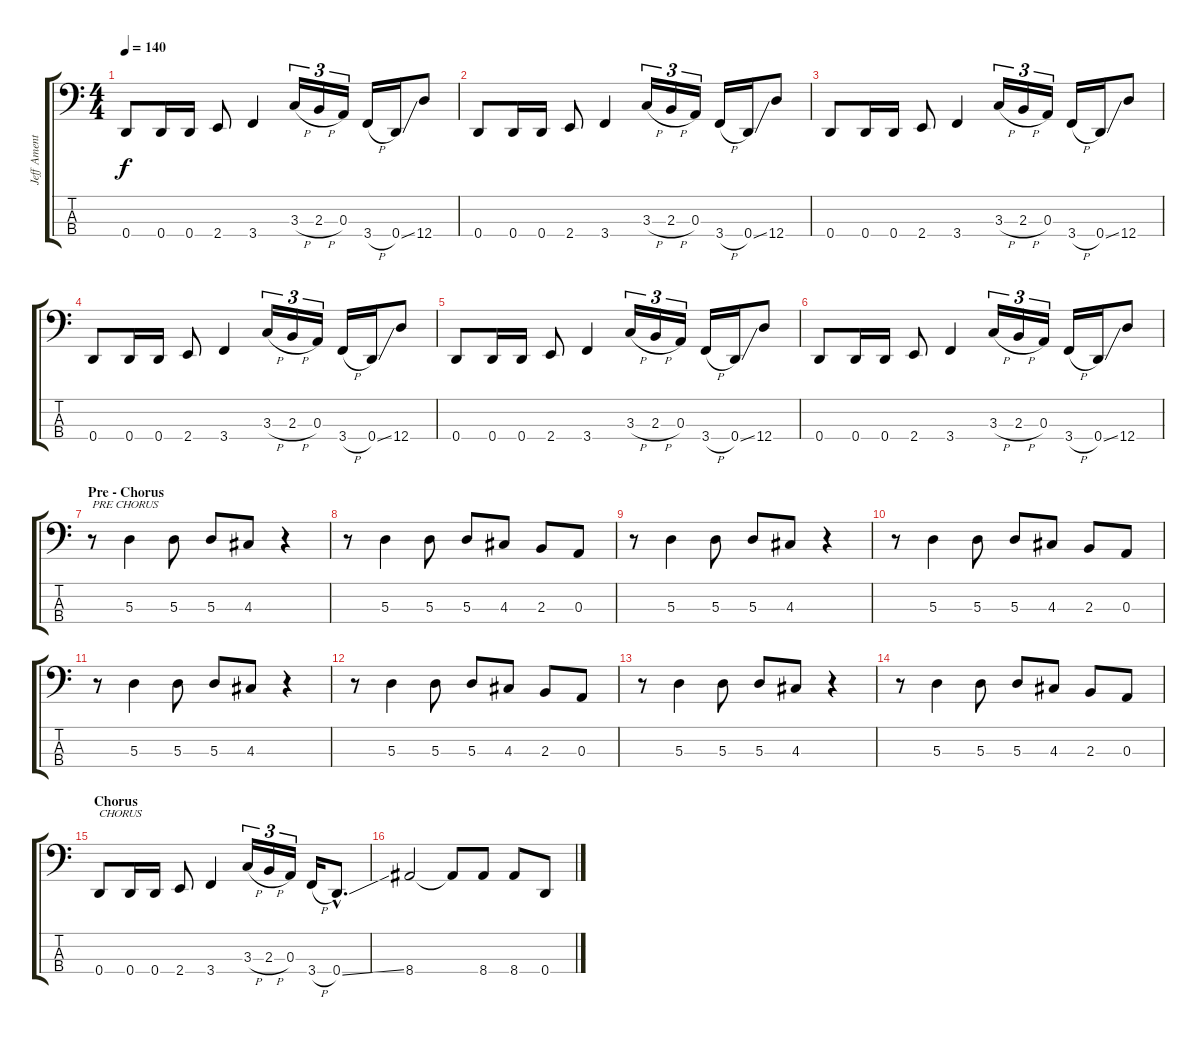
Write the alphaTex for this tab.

\track ("Jeff Ament" "Jeff Ament") {instrument electricbasspick}
\staff {score tabs}
\tuning (G2 D2 A1 D1) {hide}
\ts (4 4)
\tempo 140
\clef f4
\ks c
0.4.8{dy f} 0.4.16 0.4.16 2.4.8 3.4.4 3.3{h}.16{tu (3 2)} 2.3{h}.16{tu (3 2)} 0.3.16{tu (3 2)} 3.4{h}.16 0.4{ss}.16 12.4.8 |
0.4.8 0.4.16 0.4.16 2.4.8 3.4.4 3.3{h}.16{tu (3 2)} 2.3{h}.16{tu (3 2)} 0.3.16{tu (3 2)} 3.4{h}.16 0.4{ss}.16 12.4.8 |
0.4.8 0.4.16 0.4.16 2.4.8 3.4.4 3.3{h}.16{tu (3 2)} 2.3{h}.16{tu (3 2)} 0.3.16{tu (3 2)} 3.4{h}.16 0.4{ss}.16 12.4.8 |
0.4.8 0.4.16 0.4.16 2.4.8 3.4.4 3.3{h}.16{tu (3 2)} 2.3{h}.16{tu (3 2)} 0.3.16{tu (3 2)} 3.4{h}.16 0.4{ss}.16 12.4.8 |
0.4.8 0.4.16 0.4.16 2.4.8 3.4.4 3.3{h}.16{tu (3 2)} 2.3{h}.16{tu (3 2)} 0.3.16{tu (3 2)} 3.4{h}.16 0.4{ss}.16 12.4.8 |
0.4.8 0.4.16 0.4.16 2.4.8 3.4.4 3.3{h}.16{tu (3 2)} 2.3{h}.16{tu (3 2)} 0.3.16{tu (3 2)} 3.4{h}.16 0.4{ss}.16 12.4.8 |
\section ("" "Pre - Chorus")
r.8{txt "PRE CHORUS"} 5.3.4 5.3.8 5.3.8 4.3.8 r.4 |
r.8 5.3.4 5.3.8 5.3.8 4.3.8 2.3.8 0.3.8 |
r.8 5.3.4 5.3.8 5.3.8 4.3.8 r.4 |
r.8 5.3.4 5.3.8 5.3.8 4.3.8 2.3.8 0.3.8 |
r.8 5.3.4 5.3.8 5.3.8 4.3.8 r.4 |
r.8 5.3.4 5.3.8 5.3.8 4.3.8 2.3.8 0.3.8 |
r.8 5.3.4 5.3.8 5.3.8 4.3.8 r.4 |
r.8 5.3.4 5.3.8 5.3.8 4.3.8 2.3.8 0.3.8 |
\section ("" "Chorus ")
0.4.8{txt "CHORUS"} 0.4.16 0.4.16 2.4.8 3.4.4 3.3{h}.16{tu (3 2)} 2.3{h}.16{tu (3 2)} 0.3.16{tu (3 2)} 3.4{h}.16 0.4{ss hac}.8{d} |
8.4.2 8.4{t}.8 8.4.8 8.4.8 0.4.8
